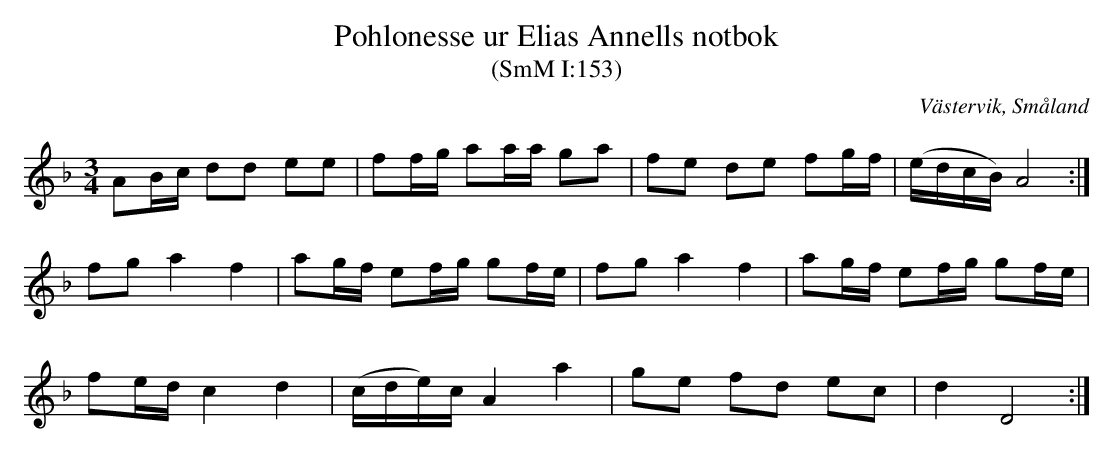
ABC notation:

X:1
T:Pohlonesse ur Elias Annells notbok
T:(SmM I:153)
O:Västervik, Småland
M:3/4
L:1/8
K:Dm
AB/c/ dd ee|ff/g/ aa/a/ ga|fe de fg/f/|(e/d/c/B/) A4:|
fg a2 f2|ag/f/ ef/g/ gf/e/|fg a2 f2|ag/f/ ef/g/ gf/e/|
fe/d/ c2 d2|(c/d/e/)c/ A2 a2|ge fd ec|d2 D4:|
